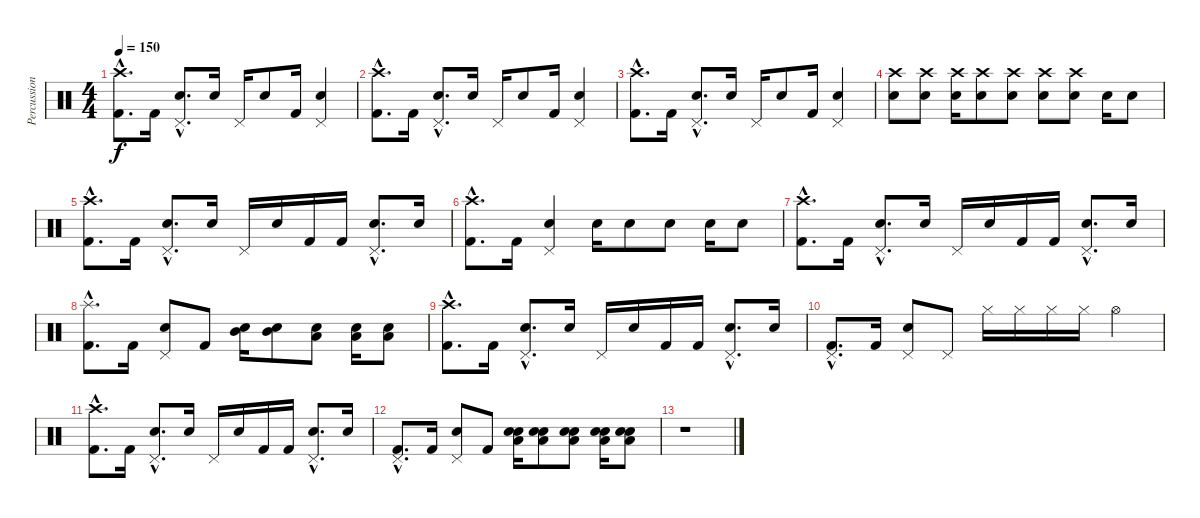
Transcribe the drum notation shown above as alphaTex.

\track ("Percussion" "Percussion") {instrument percussion}
\staff {score}
\articulation defaults
\ts (4 4)
\tempo 150
\clef neutral
\ks c
("Kick (hit) 2"{hac} "Crash high (hit)"{hac}).8{d dy f} "Kick (hit) 2".16 ("Electric Snare (hit)"{hac} "Pedal Hi-Hat (hit)"{hac}).8{d} "Electric Snare (hit)".16 "Pedal Hi-Hat (hit)".16 "Electric Snare (hit)".8 "Kick (hit) 2".16 ("Electric Snare (hit)" "Pedal Hi-Hat (hit)").4 |
("Kick (hit) 2"{hac} "Crash high (hit)"{hac}).8{d} "Kick (hit) 2".16 ("Electric Snare (hit)"{hac} "Pedal Hi-Hat (hit)"{hac}).8{d} "Electric Snare (hit)".16 "Pedal Hi-Hat (hit)".16 "Electric Snare (hit)".8 "Kick (hit) 2".16 ("Electric Snare (hit)" "Pedal Hi-Hat (hit)").4 |
("Kick (hit) 2"{hac} "Crash high (hit)"{hac}).8{d} "Kick (hit) 2".16 ("Electric Snare (hit)"{hac} "Pedal Hi-Hat (hit)"{hac}).8{d} "Electric Snare (hit)".16 "Pedal Hi-Hat (hit)".16 "Electric Snare (hit)".8 "Kick (hit) 2".16 ("Electric Snare (hit)" "Pedal Hi-Hat (hit)").4 |
("Electric Snare (hit)" "Crash high (hit)").8 ("Electric Snare (hit)" "Crash high (hit)").8 ("Electric Snare (hit)" "Crash high (hit)").16 ("Electric Snare (hit)" "Crash high (hit)").8 ("Electric Snare (hit)" "Crash high (hit)").8 ("Electric Snare (hit)" "Crash high (hit)").8 ("Electric Snare (hit)" "Crash high (hit)").8 "Electric Snare (hit)".16 "Electric Snare (hit)".8 |
("Kick (hit) 2"{hac} "Crash high (hit)"{hac}).8{d} "Kick (hit) 2".16 ("Electric Snare (hit)"{hac} "Pedal Hi-Hat (hit)"{hac}).8{d} "Electric Snare (hit)".16 "Pedal Hi-Hat (hit)".16 "Electric Snare (hit)".16 "Kick (hit) 2".16 "Kick (hit) 2".16 ("Electric Snare (hit)"{hac} "Pedal Hi-Hat (hit)"{hac}).8{d} "Electric Snare (hit)".16 |
("Kick (hit) 2"{hac} "Crash high (hit)"{hac}).8{d} "Kick (hit) 2".16 ("Electric Snare (hit)" "Pedal Hi-Hat (hit)").4 "Electric Snare (hit)".16 "Electric Snare (hit)".8 "Electric Snare (hit)".8 "Electric Snare (hit)".16 "Electric Snare (hit)".8 |
("Kick (hit) 2"{hac} "Crash high (hit)"{hac}).8{d} "Kick (hit) 2".16 ("Electric Snare (hit)"{hac} "Pedal Hi-Hat (hit)"{hac}).8{d} "Electric Snare (hit)".16 "Pedal Hi-Hat (hit)".16 "Electric Snare (hit)".16 "Kick (hit) 2".16 "Kick (hit) 2".16 ("Electric Snare (hit)"{hac} "Pedal Hi-Hat (hit)"{hac}).8{d} "Electric Snare (hit)".16 |
("Kick (hit) 2"{hac} "Splash (hit)"{hac}).8{d} "Kick (hit) 2".16 ("Electric Snare (hit)" "Pedal Hi-Hat (hit)").8 "Kick (hit) 2".8 ("Electric Snare (hit)" "Mid Tom (hit)").16 ("Electric Snare (hit)" "Mid Tom (hit)").8 ("Electric Snare (hit)" "Low Tom (hit)").8 ("Electric Snare (hit)" "Low Floor Tom (hit)").16 ("Electric Snare (hit)" "Low Floor Tom (hit)").8 |
("Kick (hit) 2"{hac} "Crash high (hit)"{hac}).8{d} "Kick (hit) 2".16 ("Electric Snare (hit)"{hac} "Pedal Hi-Hat (hit)"{hac}).8{d} "Electric Snare (hit)".16 "Pedal Hi-Hat (hit)".16 "Electric Snare (hit)".16 "Kick (hit) 2".16 "Kick (hit) 2".16 ("Electric Snare (hit)"{hac} "Pedal Hi-Hat (hit)"{hac}).8{d} "Electric Snare (hit)".16 |
("Kick (hit) 2"{hac} "Pedal Hi-Hat (hit)"{hac}).8{d} "Kick (hit) 2".16 ("Electric Snare (hit)" "Pedal Hi-Hat (hit)").8 "Pedal Hi-Hat (hit)".8 "Hi-Hat (closed)".16 "Hi-Hat (closed)".16 "Hi-Hat (closed)".16 "Hi-Hat (closed)".16 "Hi-Hat (open)".4 |
("Kick (hit) 2"{hac} "Crash high (hit)"{hac}).8{d} "Kick (hit) 2".16 ("Electric Snare (hit)"{hac} "Pedal Hi-Hat (hit)"{hac}).8{d} "Electric Snare (hit)".16 "Pedal Hi-Hat (hit)".16 "Electric Snare (hit)".16 "Kick (hit) 2".16 "Kick (hit) 2".16 ("Electric Snare (hit)"{hac} "Pedal Hi-Hat (hit)"{hac}).8{d} "Electric Snare (hit)".16 |
("Kick (hit) 2"{hac} "Pedal Hi-Hat (hit)"{hac}).8{d} "Kick (hit) 2".16 ("Electric Snare (hit)" "Pedal Hi-Hat (hit)").8 "Kick (hit) 2".8 ("Electric Snare (hit)" "Electric Snare (hit)" "Low Floor Tom (hit)").16 ("Electric Snare (hit)" "Electric Snare (hit)" "Low Floor Tom (hit)").8 ("Electric Snare (hit)" "Electric Snare (hit)" "Low Floor Tom (hit)").8 ("Electric Snare (hit)" "Electric Snare (hit)" "Low Floor Tom (hit)").16 ("Electric Snare (hit)" "Electric Snare (hit)" "Low Floor Tom (hit)").8 |
r.1
